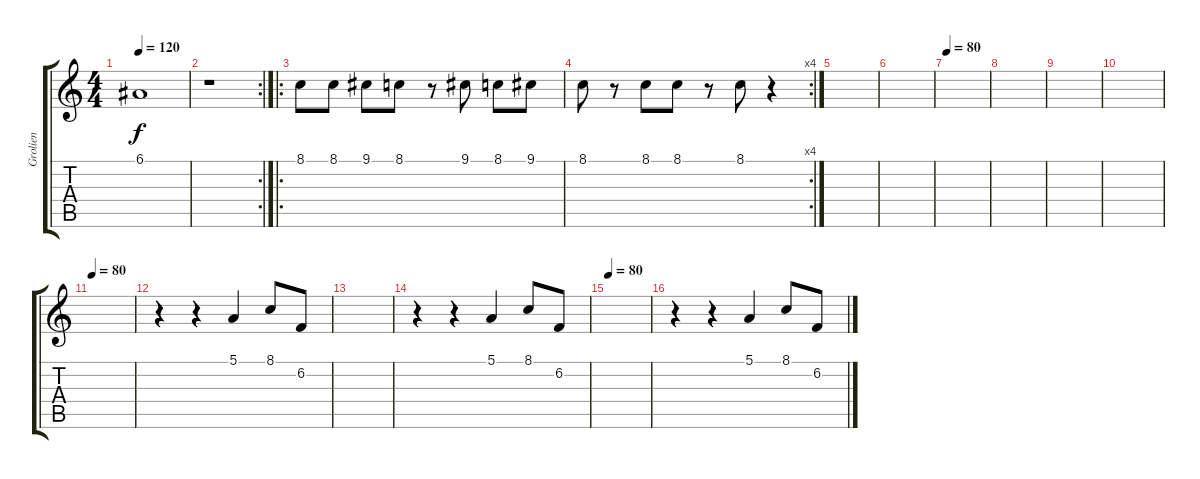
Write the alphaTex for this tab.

\track ("Grolien" "Grolien") {instrument choiraahs}
\staff {score tabs}
\tuning (E4 B3 G3 D3 A2 E2) {hide}
\ts (4 4)
\tempo 120
\clef g2
\ks c
6.1.1{dy f} |
\rc 2
r.1 |
\ro
8.1.8{volume 16} 8.1.8 9.1.8 8.1.8 r.8 9.1.8 8.1.8 9.1.8 |
\rc 4
8.1.8 r.8 8.1.8 8.1.8 r.8 8.1.8 r.4 |
|
|
\tempo 80
|
|
|
|
\tempo 80
|
r.4 r.4 5.1.4 8.1.8 6.2.8 |
|
r.4 r.4 5.1.4 8.1.8 6.2.8 |
\tempo 80
|
r.4 r.4 5.1.4 8.1.8 6.2.8
